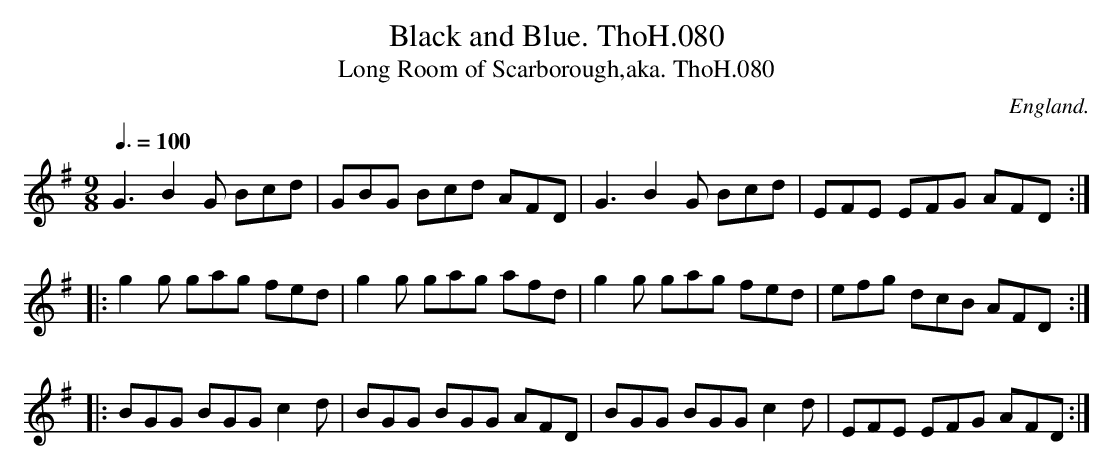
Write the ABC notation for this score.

X:1
T:Black and Blue. ThoH.080
Q:3/8=100
T:Long Room of Scarborough,aka. ThoH.080
M:9/8
L:1/8
O:England.
K:G
G3B2G Bcd|GBG Bcd AFD|G3B2G Bcd|EFE EFG AFD:|
|:g2g gag fed|g2g gag afd|g2g gag fed|efg dcB AFD:|
|:BGG BGGc2d|BGG BGG AFD|BGG BGGc2d|EFE EFG AFD:|
